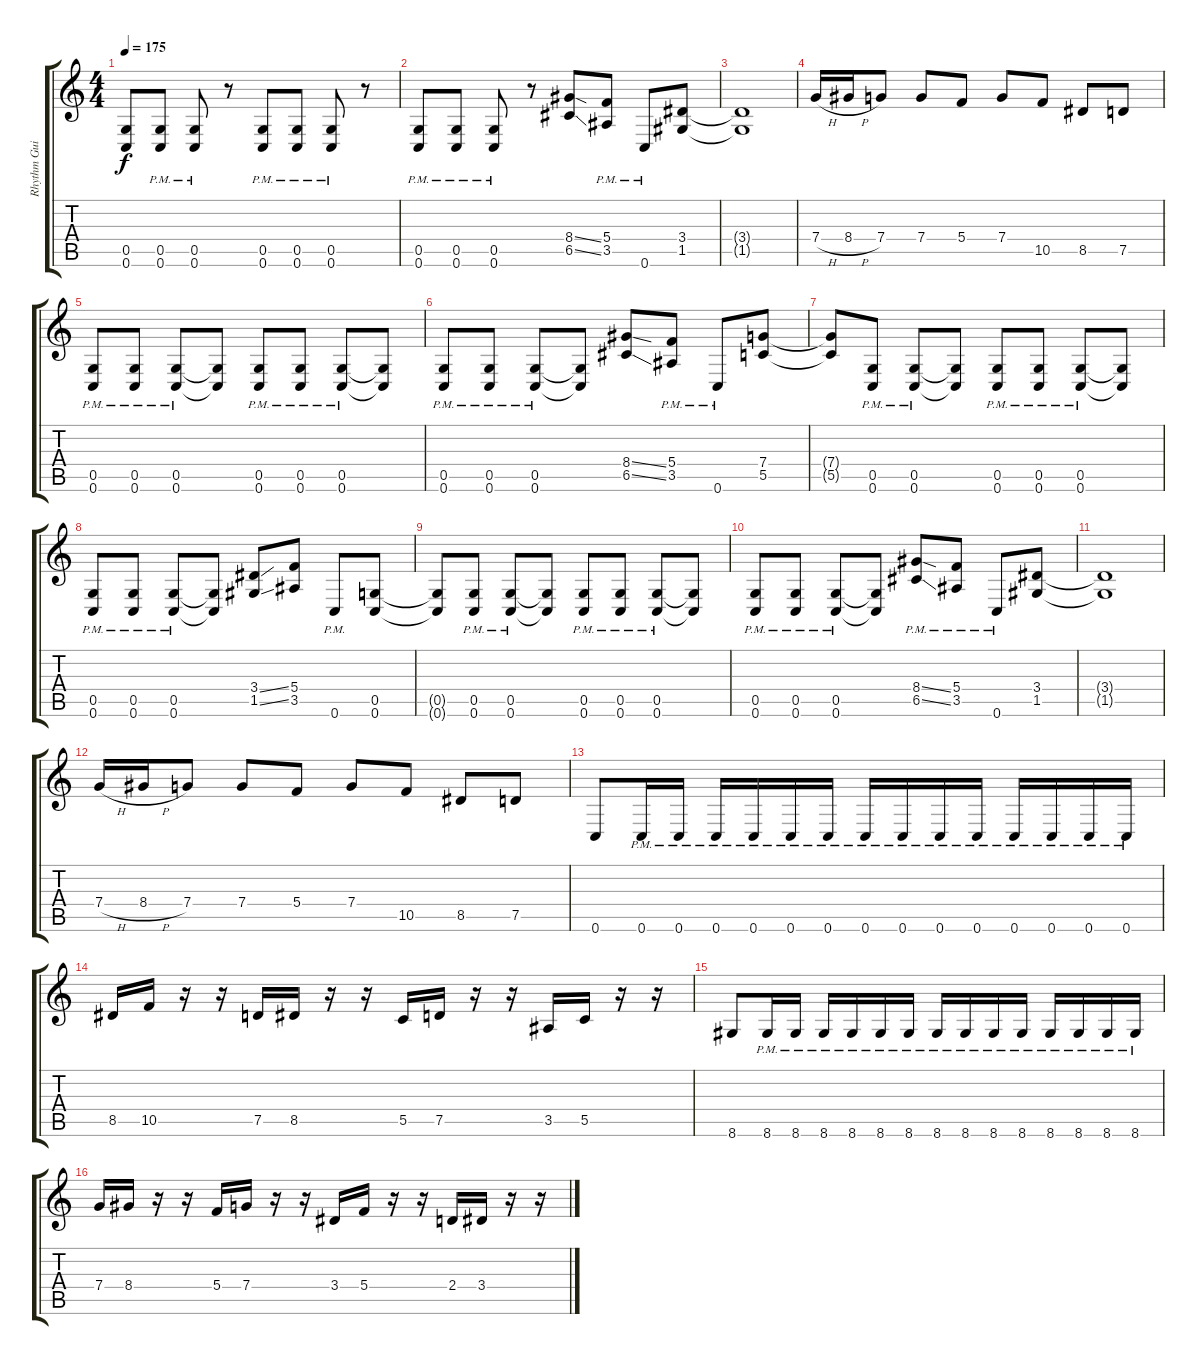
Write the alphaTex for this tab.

\track ("Rhythm Guitar" "Rhythm Gui") {instrument distortionguitar}
\staff {score tabs}
\tuning (D4 A3 F3 C3 G2 C2) {hide}
\ts (4 4)
\tempo 175
\clef g2
\ks c
(0.5{t} 0.6{t}).8{dy f} (0.5{pm} 0.6{pm}).8 (0.5{pm} 0.6{pm}).8 r.8 (0.5{pm} 0.6{pm}).8 (0.5{pm} 0.6{pm}).8 (0.5{pm} 0.6{pm}).8 r.8 |
(0.5{pm} 0.6{pm}).8 (0.5{pm} 0.6{pm}).8 (0.5{pm} 0.6{pm}).8 r.8 (8.4{ss} 6.5{ss}).8 (5.4{pm} 3.5{pm}).8 0.6{pm}.8 (3.4 1.5).8 |
(3.4{t} 1.5{t}).1 |
7.4{h}.16 8.4{h}.16 7.4.8 7.4.8 5.4.8 7.4.8 10.5.8 8.5.8 7.5.8 |
(0.5{pm} 0.6{pm}).8 (0.5{pm} 0.6{pm}).8 (0.5{pm} 0.6{pm}).8 (0.5{t} 0.6{t}).8 (0.5{pm} 0.6{pm}).8 (0.5{pm} 0.6{pm}).8 (0.5{pm} 0.6{pm}).8 (0.5{t} 0.6{t}).8 |
(0.5{pm} 0.6{pm}).8 (0.5{pm} 0.6{pm}).8 (0.5{pm} 0.6{pm}).8 (0.5{t} 0.6{t}).8 (8.4{ss} 6.5{ss}).8 (5.4{pm} 3.5{pm}).8 0.6{pm}.8 (7.4 5.5).8 |
(7.4{t} 5.5{t}).8 (0.5{pm} 0.6{pm}).8 (0.5{pm} 0.6{pm}).8 (0.5{t} 0.6{t}).8 (0.5{pm} 0.6{pm}).8 (0.5{pm} 0.6{pm}).8 (0.5{pm} 0.6{pm}).8 (0.5{t} 0.6{t}).8 |
(0.5{pm} 0.6{pm}).8 (0.5{pm} 0.6{pm}).8 (0.5{pm} 0.6{pm}).8 (0.5{t} 0.6{t}).8 (3.4{ss} 1.5{ss}).8 (5.4 3.5).8 0.6{pm}.8 (0.5 0.6).8 |
(0.5{t} 0.6{t}).8 (0.5{pm} 0.6{pm}).8 (0.5{pm} 0.6{pm}).8 (0.5{t} 0.6{t}).8 (0.5{pm} 0.6{pm}).8 (0.5{pm} 0.6{pm}).8 (0.5{pm} 0.6{pm}).8 (0.5{t} 0.6{t}).8 |
(0.5{pm} 0.6{pm}).8 (0.5{pm} 0.6{pm}).8 (0.5{pm} 0.6{pm}).8 (0.5{t} 0.6{t}).8 (8.4{ss pm} 6.5{ss pm}).8 (5.4{pm} 3.5{pm}).8 0.6{pm}.8 (3.4 1.5).8 |
(3.4{t} 1.5{t}).1 |
7.4{h}.16 8.4{h}.16 7.4.8 7.4.8 5.4.8 7.4.8 10.5.8 8.5.8 7.5.8 |
0.6.8 0.6{pm}.16 0.6{pm}.16 0.6{pm}.16 0.6{pm}.16 0.6{pm}.16 0.6{pm}.16 0.6{pm}.16 0.6{pm}.16 0.6{pm}.16 0.6{pm}.16 0.6{pm}.16 0.6{pm}.16 0.6{pm}.16 0.6{pm}.16 |
8.5.16 10.5.16 r.16 r.16 7.5.16 8.5.16 r.16 r.16 5.5.16 7.5.16 r.16 r.16 3.5.16 5.5.16 r.16 r.16 |
8.6.8 8.6{pm}.16 8.6{pm}.16 8.6{pm}.16 8.6{pm}.16 8.6{pm}.16 8.6{pm}.16 8.6{pm}.16 8.6{pm}.16 8.6{pm}.16 8.6{pm}.16 8.6{pm}.16 8.6{pm}.16 8.6{pm}.16 8.6{pm}.16 |
7.4.16 8.4.16 r.16 r.16 5.4.16 7.4.16 r.16 r.16 3.4.16 5.4.16 r.16 r.16 2.4.16 3.4.16 r.16 r.16
